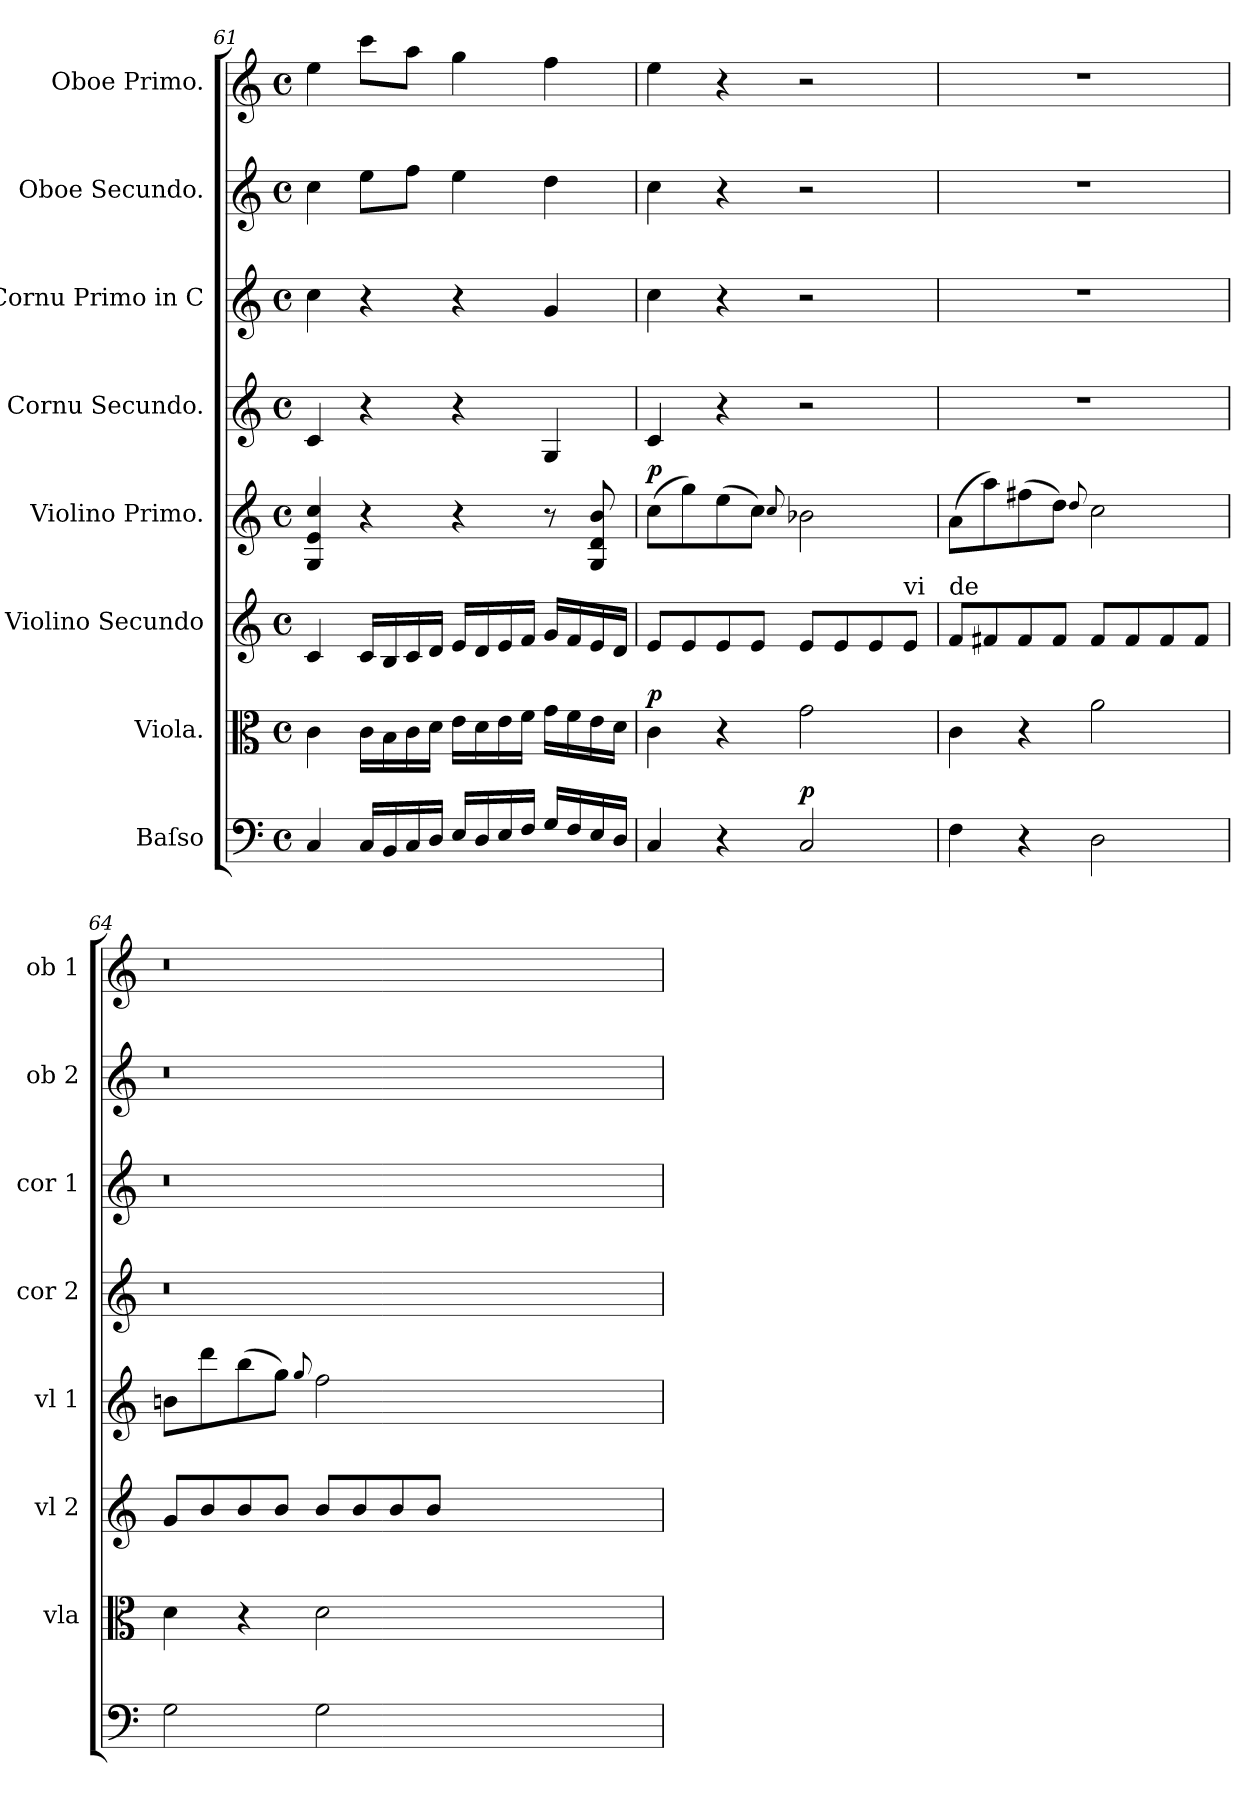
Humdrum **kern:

**kern	**dynam	**kern	**dynam	**kern	**dynam	**kern	**dynam	**kern	**kern	**kern	**kern
*part8	*part8	*part7	*part7	*part6	*part6	*part5	*part5	*part4	*part3	*part2	*part1
*staff8	*staff8	*staff7	*staff7	*staff6	*staff6	*staff5	*staff5	*staff4	*staff3	*staff2	*staff1
*I"Baſso	*	*I"Viola.	*	*I"Violino Secundo	*	*I"Violino Primo.	*	*I"Cornu Secundo.	*I"Cornu Primo in C	*I"Oboe Secundo.	*I"Oboe Primo.
*	*	*I'vla	*	*I'vl 2	*	*I'vl 1	*	*I'cor 2	*I'cor 1	*I'ob 2	*I'ob 1
*clefF4	*	*clefC3	*	*clefG2	*	*clefG2	*	*clefG2	*clefG2	*clefG2	*clefG2
*k[]	*	*k[]	*	*k[]	*	*k[]	*	*k[]	*k[]	*k[]	*k[]
*C:	*	*C:	*	*C:	*	*C:	*	*C:	*C:	*C:	*C:
*M4/4	*	*M4/4	*	*M4/4	*	*M4/4	*	*M4/4	*M4/4	*M4/4	*M4/4
*met(c)	*	*met(c)	*	*met(c)	*	*met(c)	*	*met(c)	*met(c)	*met(c)	*met(c)
=61	=61	=61	=61	=61	=61	=61	=61	=61	=61	=61	=61
4C/	.	4c\	.	4c/	.	4G/ 4e/ 4cc/	.	4c/	4cc\	4cc\	4ee\
16C/LL	.	16c\LL	.	16c/LL	.	4r	.	4r	4r	8ee\L	8ccc\L
16BB/	.	16B\	.	16B/	.	.	.	.	.	.	.
16C/	.	16c\	.	16c/	.	.	.	.	.	8ff\J	8aa\J
16D/JJ	.	16d\JJ	.	16d/JJ	.	.	.	.	.	.	.
16E/LL	.	16e\LL	.	16e/LL	.	4r	.	4r	4r	4ee\	4gg\
16D/	.	16d\	.	16d/	.	.	.	.	.	.	.
16E/	.	16e\	.	16e/	.	.	.	.	.	.	.
16F/JJ	.	16f\JJ	.	16f/JJ	.	.	.	.	.	.	.
16G/LL	.	16g\LL	.	16g/LL	.	8r	.	4G/	4g/	4dd\	4ff\
16F/	.	16f\	.	16f/	.	.	.	.	.	.	.
16E/	.	16e\	.	16e/	.	8G/ 8d/ 8b/	.	.	.	.	.
16D/JJ	.	16d\JJ	.	16d/JJ	.	.	.	.	.	.	.
=62	=62	=62	=62	=62	=62	=62	=62	=62	=62	=62	=62
!	!	!	!LO:DY:a	!	!LO:DY:a	!	!LO:DY:a	!	!	!	!
4C/	.	4c\	p	8e/L	pia&colon;	(8cc\L	p	4c/	4cc\	4cc\	4ee\
.	.	.	.	8e/	.	8gg\)	.	.	.	.	.
4r	.	4r	.	8e/	.	(8ee\	.	4r	4r	4r	4r
.	.	.	.	8e/J	.	8cc\J)	.	.	.	.	.
.	.	.	.	.	.	8qqcc/	.	.	.	.	.
!	!LO:DY:a	!	!	!	!	!	!	!	!	!	!
2C/	p	2g\	.	8e/L	.	2b-X\	.	2r	2r	2r	2r
.	.	.	.	8e/	.	.	.	.	.	.	.
.	.	.	.	8e/	.	.	.	.	.	.	.
!	!	!	!	!LO:TX:a:t=vi	!	!	!	!	!	!	!
.	.	.	.	8e/J	.	.	.	.	.	.	.
=63	=63	=63	=63	=63	=63	=63	=63	=63	=63	=63	=63
!	!	!	!	!LO:TX:a:t=de	!	!	!	!	!	!	!
4F\	.	4c\	.	8f/L	.	(8a\L	.	1r	1r	1r	1r
.	.	.	.	8f#X/	.	8aa\)	.	.	.	.	.
4r	.	4r	.	8f#/	.	(8ff#X\	.	.	.	.	.
.	.	.	.	8f#/J	.	8dd\J)	.	.	.	.	.
.	.	.	.	.	.	8qqdd/	.	.	.	.	.
2D\	.	2a\	.	8f#/L	.	2cc\	.	.	.	.	.
.	.	.	.	8f#/	.	.	.	.	.	.	.
.	.	.	.	8f#/	.	.	.	.	.	.	.
.	.	.	.	8f#/J	.	.	.	.	.	.	.
=64	=64	=64	=64	=64	=64	=64	=64	=64	=64	=64	=64
2G\	.	4d\	.	8g/L	.	8bn\L	.	0.r	0.r	0.r	0.r
.	.	.	.	8b/	.	8ddd\	.	.	.	.	.
.	.	4r	.	8b/	.	(8bb\	.	.	.	.	.
.	.	.	.	8b/J	.	8gg\J)	.	.	.	.	.
.	.	.	.	.	.	8qqgg/	.	.	.	.	.
2G\	.	2d\	.	8b/L	.	2ff\	.	.	.	.	.
.	.	.	.	8b/	.	.	.	.	.	.	.
.	.	.	.	8b/	.	.	.	.	.	.	.
.	.	.	.	8b/J	.	.	.	.	.	.	.
0ryy	.	0ryy	.	0ryy	.	0ryy	.	.	.	.	.
=	=	=	=	=	=	=	=	=	=	=	=
*-	*-	*-	*-	*-	*-	*-	*-	*-	*-	*-	*-
